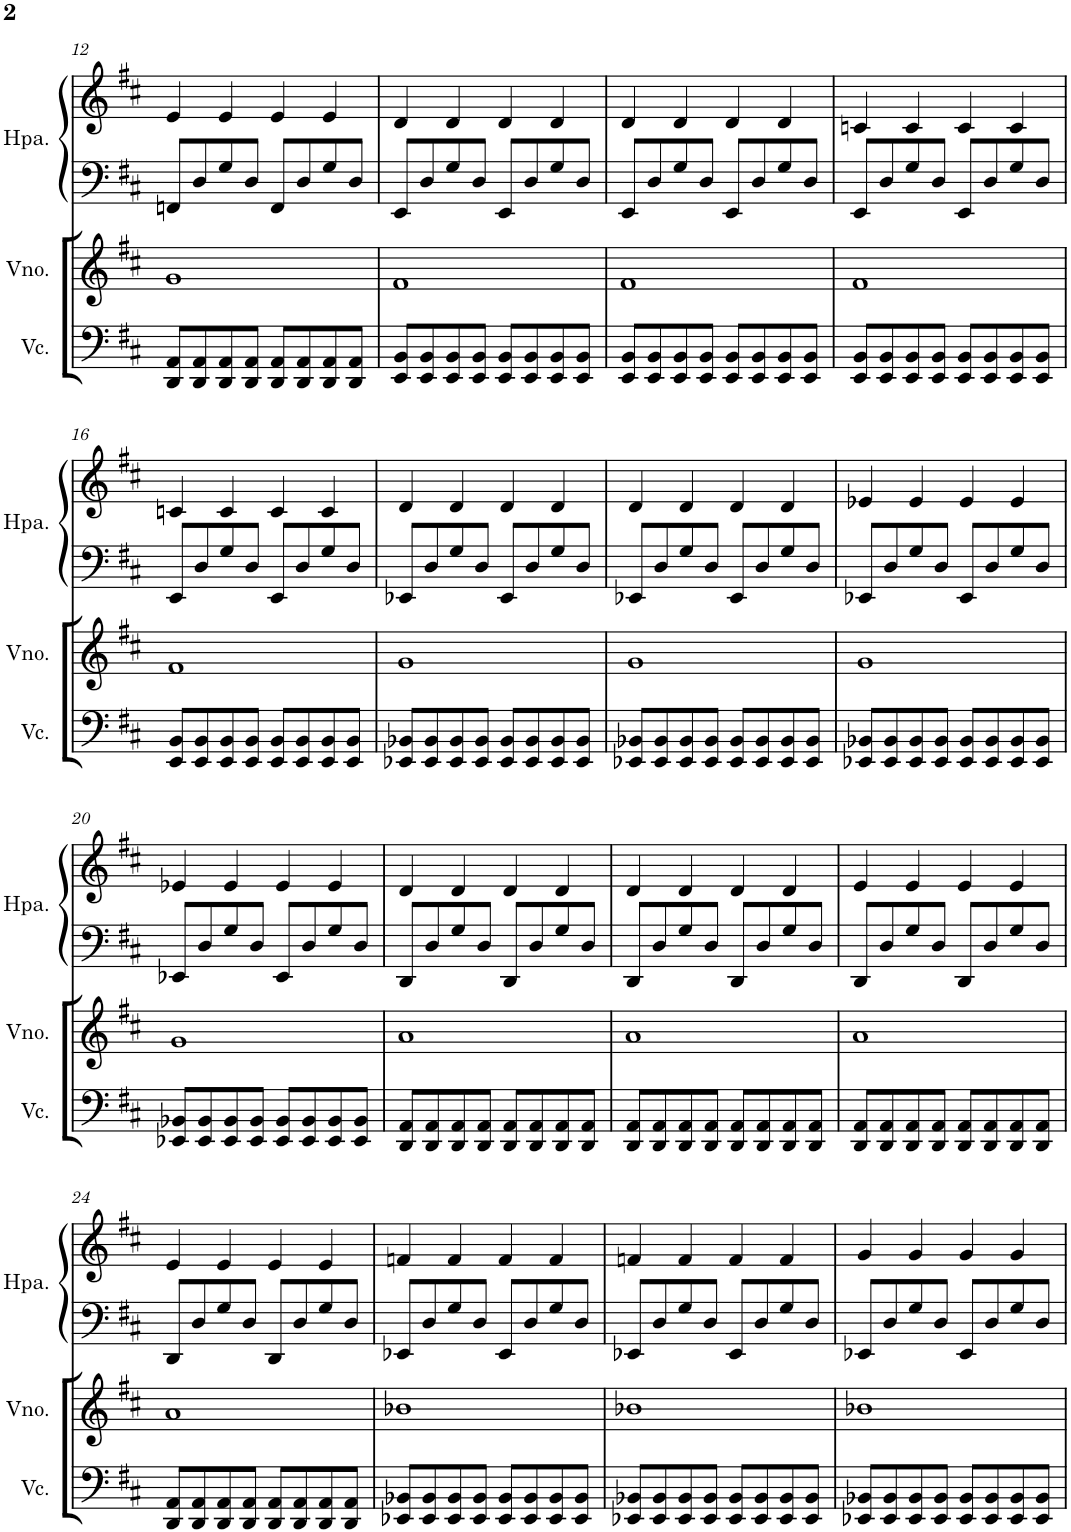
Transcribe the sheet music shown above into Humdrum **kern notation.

**kern	**kern	**kern	**kern
*part3	*part2	*part1	*part1
*staff4	*staff3	*staff2	*staff1
*I"Violoncelo	*I"Violino	*I"Harpa	*
*I'Vc.	*I'Vno.	*I'Hpa.	*
!!LO:PB:g=z
*clefF4	*clefG2	*clefF4	*clefG2
*k[f#c#]	*k[f#c#]	*k[f#c#]	*k[f#c#]
*M4/4	*M4/4	*M4/4	*M4/4
=12	=12	=12	=12
8DD/ 8AA/L	1g	8FFn/L	4e/
8DD/ 8AA/	.	8D/	.
8DD/ 8AA/	.	8G/	4e/
8DD/ 8AA/J	.	8D/J	.
8DD/ 8AA/L	.	8FF/L	4e/
8DD/ 8AA/	.	8D/	.
8DD/ 8AA/	.	8G/	4e/
8DD/ 8AA/J	.	8D/J	.
=13	=13	=13	=13
8EE/ 8BB/L	1f#	8EE/L	4d/
8EE/ 8BB/	.	8D/	.
8EE/ 8BB/	.	8G/	4d/
8EE/ 8BB/J	.	8D/J	.
8EE/ 8BB/L	.	8EE/L	4d/
8EE/ 8BB/	.	8D/	.
8EE/ 8BB/	.	8G/	4d/
8EE/ 8BB/J	.	8D/J	.
=14	=14	=14	=14
8EE/ 8BB/L	1f#	8EE/L	4d/
8EE/ 8BB/	.	8D/	.
8EE/ 8BB/	.	8G/	4d/
8EE/ 8BB/J	.	8D/J	.
8EE/ 8BB/L	.	8EE/L	4d/
8EE/ 8BB/	.	8D/	.
8EE/ 8BB/	.	8G/	4d/
8EE/ 8BB/J	.	8D/J	.
=15	=15	=15	=15
8EE/ 8BB/L	1f#	8EE/L	4cn/
8EE/ 8BB/	.	8D/	.
8EE/ 8BB/	.	8G/	4c/
8EE/ 8BB/J	.	8D/J	.
8EE/ 8BB/L	.	8EE/L	4c/
8EE/ 8BB/	.	8D/	.
8EE/ 8BB/	.	8G/	4c/
8EE/ 8BB/J	.	8D/J	.
!!LO:LB:g=z
=16	=16	=16	=16
8EE/ 8BB/L	1f#	8EE/L	4cn/
8EE/ 8BB/	.	8D/	.
8EE/ 8BB/	.	8G/	4c/
8EE/ 8BB/J	.	8D/J	.
8EE/ 8BB/L	.	8EE/L	4c/
8EE/ 8BB/	.	8D/	.
8EE/ 8BB/	.	8G/	4c/
8EE/ 8BB/J	.	8D/J	.
=17	=17	=17	=17
8EE-X/ 8BB-X/L	1g	8EE-X/L	4d/
8EE-/ 8BB-/	.	8D/	.
8EE-/ 8BB-/	.	8G/	4d/
8EE-/ 8BB-/J	.	8D/J	.
8EE-/ 8BB-/L	.	8EE-/L	4d/
8EE-/ 8BB-/	.	8D/	.
8EE-/ 8BB-/	.	8G/	4d/
8EE-/ 8BB-/J	.	8D/J	.
=18	=18	=18	=18
8EE-X/ 8BB-X/L	1g	8EE-X/L	4d/
8EE-/ 8BB-/	.	8D/	.
8EE-/ 8BB-/	.	8G/	4d/
8EE-/ 8BB-/J	.	8D/J	.
8EE-/ 8BB-/L	.	8EE-/L	4d/
8EE-/ 8BB-/	.	8D/	.
8EE-/ 8BB-/	.	8G/	4d/
8EE-/ 8BB-/J	.	8D/J	.
=19	=19	=19	=19
8EE-X/ 8BB-X/L	1g	8EE-X/L	4e-X/
8EE-/ 8BB-/	.	8D/	.
8EE-/ 8BB-/	.	8G/	4e-/
8EE-/ 8BB-/J	.	8D/J	.
8EE-/ 8BB-/L	.	8EE-/L	4e-/
8EE-/ 8BB-/	.	8D/	.
8EE-/ 8BB-/	.	8G/	4e-/
8EE-/ 8BB-/J	.	8D/J	.
!!LO:LB:g=z
=20	=20	=20	=20
8EE-X/ 8BB-X/L	1g	8EE-X/L	4e-X/
8EE-/ 8BB-/	.	8D/	.
8EE-/ 8BB-/	.	8G/	4e-/
8EE-/ 8BB-/J	.	8D/J	.
8EE-/ 8BB-/L	.	8EE-/L	4e-/
8EE-/ 8BB-/	.	8D/	.
8EE-/ 8BB-/	.	8G/	4e-/
8EE-/ 8BB-/J	.	8D/J	.
=21	=21	=21	=21
8DD/ 8AA/L	1a	8DD/L	4d/
8DD/ 8AA/	.	8D/	.
8DD/ 8AA/	.	8G/	4d/
8DD/ 8AA/J	.	8D/J	.
8DD/ 8AA/L	.	8DD/L	4d/
8DD/ 8AA/	.	8D/	.
8DD/ 8AA/	.	8G/	4d/
8DD/ 8AA/J	.	8D/J	.
=22	=22	=22	=22
8DD/ 8AA/L	1a	8DD/L	4d/
8DD/ 8AA/	.	8D/	.
8DD/ 8AA/	.	8G/	4d/
8DD/ 8AA/J	.	8D/J	.
8DD/ 8AA/L	.	8DD/L	4d/
8DD/ 8AA/	.	8D/	.
8DD/ 8AA/	.	8G/	4d/
8DD/ 8AA/J	.	8D/J	.
=23	=23	=23	=23
8DD/ 8AA/L	1a	8DD/L	4e/
8DD/ 8AA/	.	8D/	.
8DD/ 8AA/	.	8G/	4e/
8DD/ 8AA/J	.	8D/J	.
8DD/ 8AA/L	.	8DD/L	4e/
8DD/ 8AA/	.	8D/	.
8DD/ 8AA/	.	8G/	4e/
8DD/ 8AA/J	.	8D/J	.
!!LO:LB:g=z
=24	=24	=24	=24
8DD/ 8AA/L	1a	8DD/L	4e/
8DD/ 8AA/	.	8D/	.
8DD/ 8AA/	.	8G/	4e/
8DD/ 8AA/J	.	8D/J	.
8DD/ 8AA/L	.	8DD/L	4e/
8DD/ 8AA/	.	8D/	.
8DD/ 8AA/	.	8G/	4e/
8DD/ 8AA/J	.	8D/J	.
=25	=25	=25	=25
8EE-X/ 8BB-X/L	1b-X	8EE-X/L	4fn/
8EE-/ 8BB-/	.	8D/	.
8EE-/ 8BB-/	.	8G/	4f/
8EE-/ 8BB-/J	.	8D/J	.
8EE-/ 8BB-/L	.	8EE-/L	4f/
8EE-/ 8BB-/	.	8D/	.
8EE-/ 8BB-/	.	8G/	4f/
8EE-/ 8BB-/J	.	8D/J	.
=26	=26	=26	=26
8EE-X/ 8BB-X/L	1b-X	8EE-X/L	4fn/
8EE-/ 8BB-/	.	8D/	.
8EE-/ 8BB-/	.	8G/	4f/
8EE-/ 8BB-/J	.	8D/J	.
8EE-/ 8BB-/L	.	8EE-/L	4f/
8EE-/ 8BB-/	.	8D/	.
8EE-/ 8BB-/	.	8G/	4f/
8EE-/ 8BB-/J	.	8D/J	.
=27	=27	=27	=27
8EE-X/ 8BB-X/L	1b-X	8EE-X/L	4g/
8EE-/ 8BB-/	.	8D/	.
8EE-/ 8BB-/	.	8G/	4g/
8EE-/ 8BB-/J	.	8D/J	.
8EE-/ 8BB-/L	.	8EE-/L	4g/
8EE-/ 8BB-/	.	8D/	.
8EE-/ 8BB-/	.	8G/	4g/
8EE-/ 8BB-/J	.	8D/J	.
=	=	=	=
*-	*-	*-	*-
